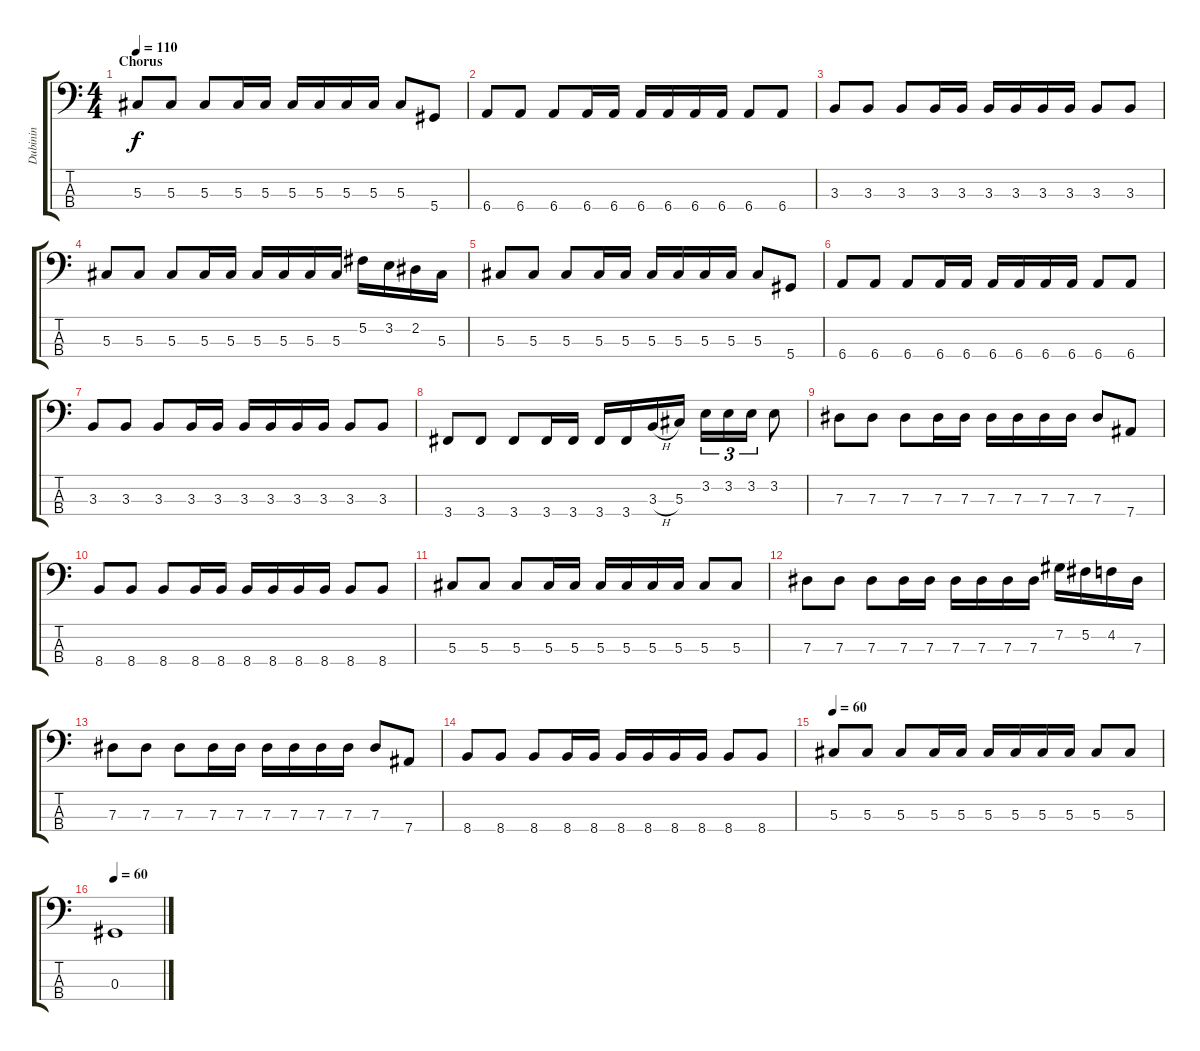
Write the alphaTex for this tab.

\track ("Dubinin" "Dubinin") {instrument electricbassfinger}
\staff {score tabs}
\tuning (Gb2 Db2 Ab1 Eb1) {hide}
\ts (4 4)
\section ("" "Chorus")
\tempo 110
\clef f4
\ks c
5.3.8{dy f} 5.3.8 5.3.8 5.3.16 5.3.16 5.3.16 5.3.16 5.3.16 5.3.16 5.3.8 5.4.8 |
6.4.8 6.4.8 6.4.8 6.4.16 6.4.16 6.4.16 6.4.16 6.4.16 6.4.16 6.4.8 6.4.8 |
3.3.8 3.3.8 3.3.8 3.3.16 3.3.16 3.3.16 3.3.16 3.3.16 3.3.16 3.3.8 3.3.8 |
5.3.8 5.3.8 5.3.8 5.3.16 5.3.16 5.3.16 5.3.16 5.3.16 5.3.16 5.2.16 3.2.16 2.2.16 5.3.16 |
5.3.8 5.3.8 5.3.8 5.3.16 5.3.16 5.3.16 5.3.16 5.3.16 5.3.16 5.3.8 5.4.8 |
6.4.8 6.4.8 6.4.8 6.4.16 6.4.16 6.4.16 6.4.16 6.4.16 6.4.16 6.4.8 6.4.8 |
3.3.8 3.3.8 3.3.8 3.3.16 3.3.16 3.3.16 3.3.16 3.3.16 3.3.16 3.3.8 3.3.8 |
3.4.8 3.4.8 3.4.8 3.4.16 3.4.16 3.4.16 3.4.16 3.3{h}.16 5.3.16 3.2.16{tu (3 2)} 3.2.16{tu (3 2)} 3.2.16{tu (3 2)} 3.2.8 |
7.3.8 7.3.8 7.3.8 7.3.16 7.3.16 7.3.16 7.3.16 7.3.16 7.3.16 7.3.8 7.4.8 |
8.4.8 8.4.8 8.4.8 8.4.16 8.4.16 8.4.16 8.4.16 8.4.16 8.4.16 8.4.8 8.4.8 |
5.3.8 5.3.8 5.3.8 5.3.16 5.3.16 5.3.16 5.3.16 5.3.16 5.3.16 5.3.8 5.3.8 |
7.3.8 7.3.8 7.3.8 7.3.16 7.3.16 7.3.16 7.3.16 7.3.16 7.3.16 7.2.16 5.2.16 4.2.16 7.3.16 |
7.3.8 7.3.8 7.3.8 7.3.16 7.3.16 7.3.16 7.3.16 7.3.16 7.3.16 7.3.8 7.4.8 |
8.4.8 8.4.8 8.4.8 8.4.16 8.4.16 8.4.16 8.4.16 8.4.16 8.4.16 8.4.8 8.4.8 |
\tempo 60
5.3.8 5.3.8 5.3.8 5.3.16 5.3.16 5.3.16 5.3.16 5.3.16 5.3.16 5.3.8 5.3.8 |
\tempo 60
0.3.1
